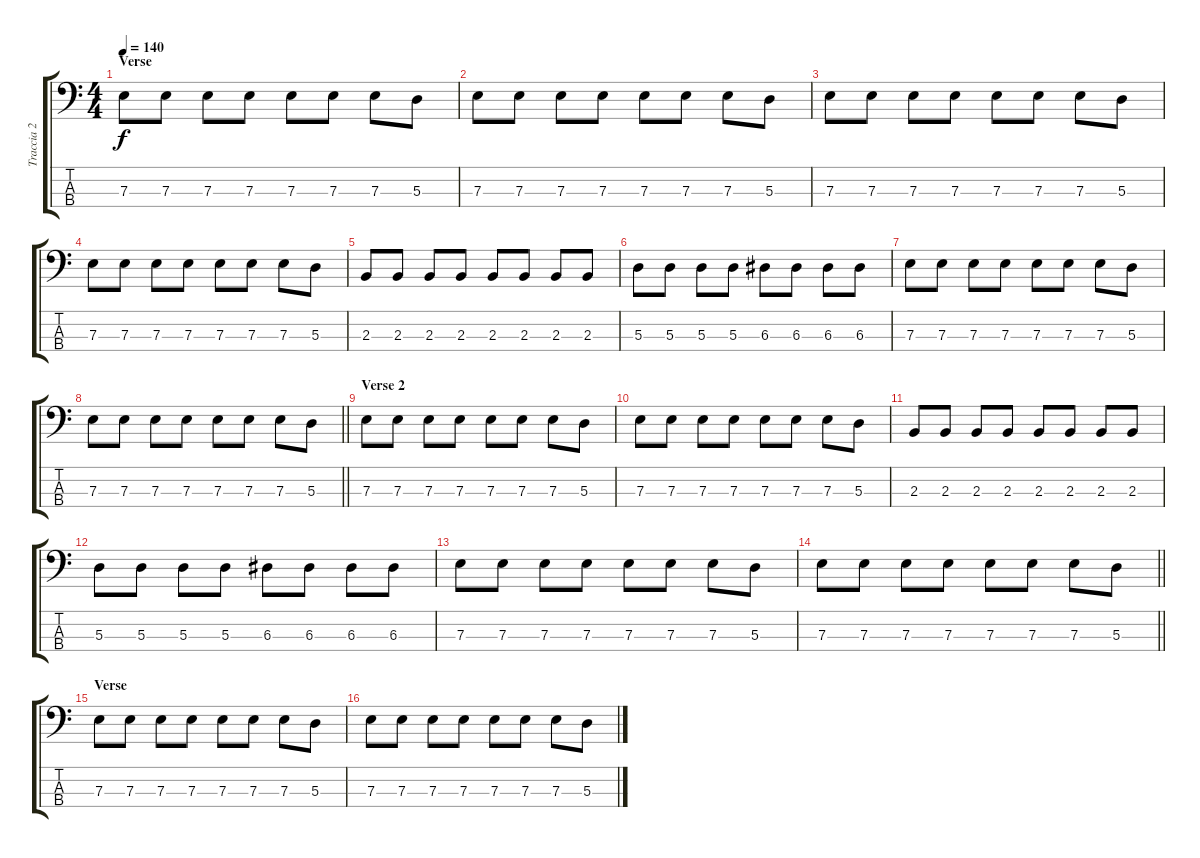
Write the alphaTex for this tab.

\track ("Traccia 2" "Traccia 2") {instrument electricbasspick}
\staff {score tabs}
\tuning (G2 D2 A1 E1) {hide}
\ts (4 4)
\section ("" "Verse")
\tempo 140
\clef f4
\ks c
7.3.8{dy f} 7.3.8 7.3.8 7.3.8 7.3.8 7.3.8 7.3.8 5.3.8 |
7.3.8 7.3.8 7.3.8 7.3.8 7.3.8 7.3.8 7.3.8 5.3.8 |
7.3.8 7.3.8 7.3.8 7.3.8 7.3.8 7.3.8 7.3.8 5.3.8 |
7.3.8 7.3.8 7.3.8 7.3.8 7.3.8 7.3.8 7.3.8 5.3.8 |
2.3.8 2.3.8 2.3.8 2.3.8 2.3.8 2.3.8 2.3.8 2.3.8 |
5.3.8 5.3.8 5.3.8 5.3.8 6.3.8 6.3.8 6.3.8 6.3.8 |
7.3.8 7.3.8 7.3.8 7.3.8 7.3.8 7.3.8 7.3.8 5.3.8 |
\barLineRight lightlight
7.3.8 7.3.8 7.3.8 7.3.8 7.3.8 7.3.8 7.3.8 5.3.8 |
\section ("" "Verse 2")
7.3.8 7.3.8 7.3.8 7.3.8 7.3.8 7.3.8 7.3.8 5.3.8 |
7.3.8 7.3.8 7.3.8 7.3.8 7.3.8 7.3.8 7.3.8 5.3.8 |
2.3.8 2.3.8 2.3.8 2.3.8 2.3.8 2.3.8 2.3.8 2.3.8 |
5.3.8 5.3.8 5.3.8 5.3.8 6.3.8 6.3.8 6.3.8 6.3.8 |
7.3.8 7.3.8 7.3.8 7.3.8 7.3.8 7.3.8 7.3.8 5.3.8 |
\barLineRight lightlight
7.3.8 7.3.8 7.3.8 7.3.8 7.3.8 7.3.8 7.3.8 5.3.8 |
\section ("" "Verse")
7.3.8 7.3.8 7.3.8 7.3.8 7.3.8 7.3.8 7.3.8 5.3.8 |
7.3.8 7.3.8 7.3.8 7.3.8 7.3.8 7.3.8 7.3.8 5.3.8
